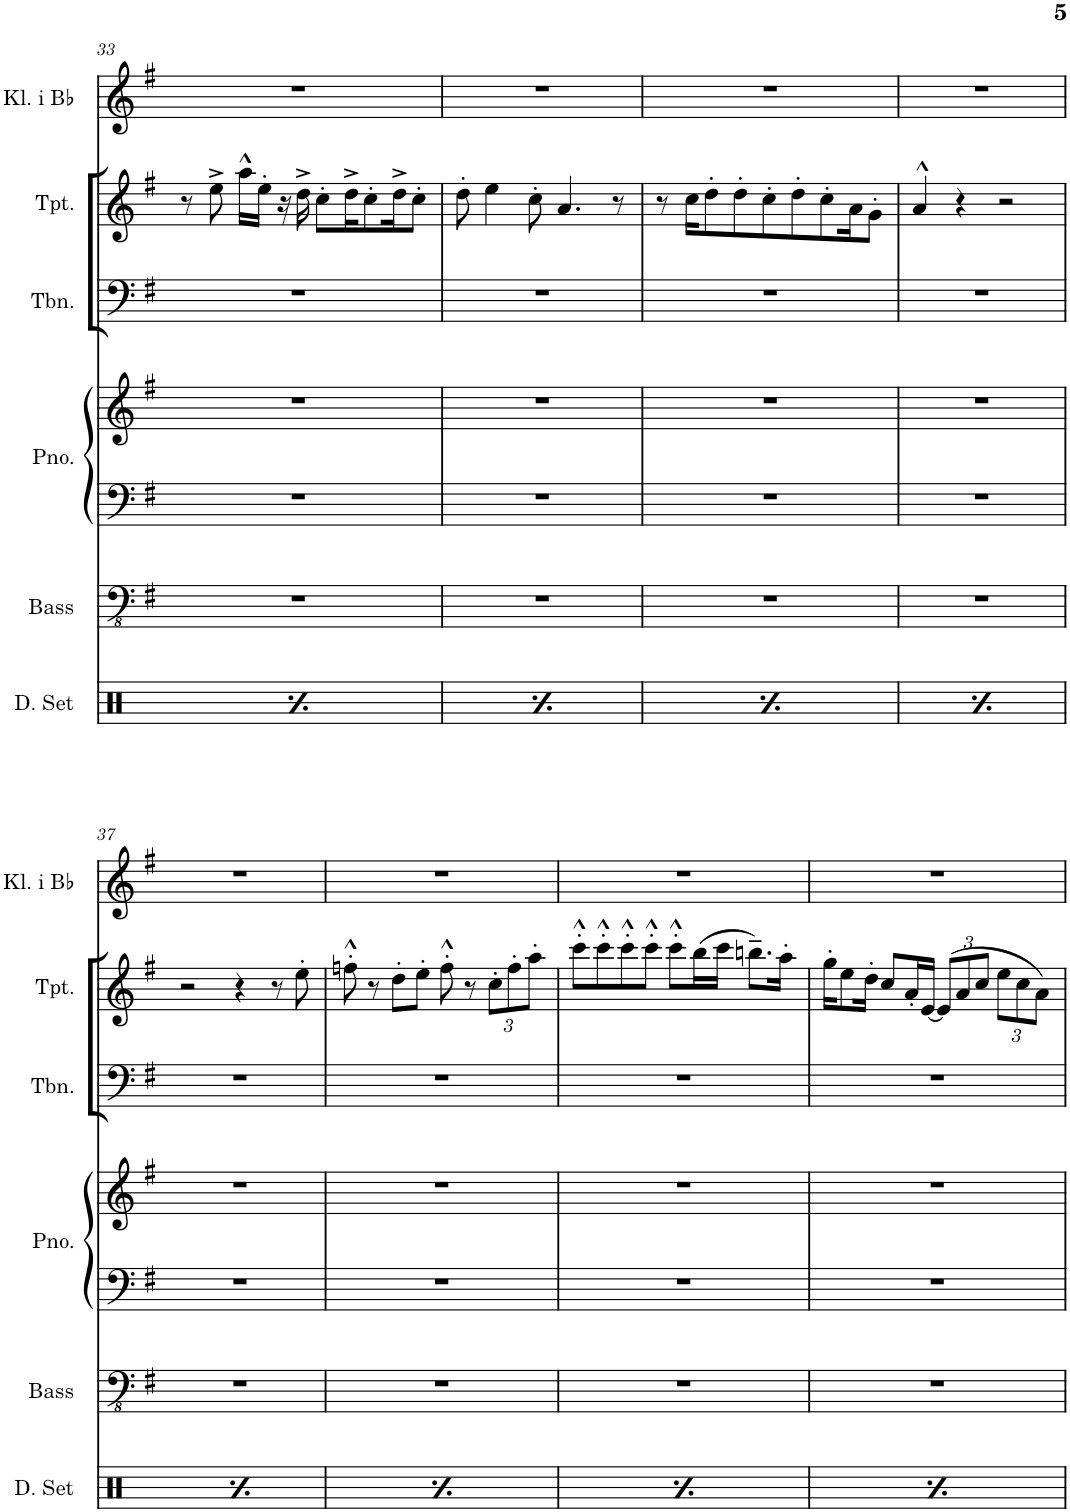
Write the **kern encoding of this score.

**kern	**kern	**kern	**kern	**kern	**kern	**kern
*part6	*part5	*part4	*part4	*part3	*part2	*part1
*staff7	*staff6	*staff5	*staff4	*staff3	*staff2	*staff1
*I"Drumset	*I"Acoustic Bass	*I"Piano	*	*I"Trombone	*I"Trumpet	*I"Klarinett i Bb
*I'D. Set	*I'Bass	*I'Pno.	*	*I'Tbn.	*I'Tpt.	*I'Kl. i Bb
!!LO:PB:g=z
*clefX	*clefFv4	*clefF4	*clefG2	*clefF4	*clefG2	*clefG2
*	*	*	*	*	*Trd1c2	*Trd1c2
*k[]	*k[f#]	*k[f#]	*k[f#]	*k[f#]	*k[f#]	*k[f#]
*M4/4	*M4/4	*M4/4	*M4/4	*M4/4	*M4/4	*M4/4
=33	=33	=33	=33	=33	=33	=33
1r	1r	1r	1r	1r	8r	1r
.	.	.	.	.	8ee^\	.
.	.	.	.	.	16aa^^\LL	.
.	.	.	.	.	16ee'\JJ	.
.	.	.	.	.	16r	.
.	.	.	.	.	16dd^\	.
.	.	.	.	.	8cc'\L	.
.	.	.	.	.	16dd^\K	.
.	.	.	.	.	8cc'\	.
.	.	.	.	.	16dd^\K	.
.	.	.	.	.	8cc'\J	.
=34	=34	=34	=34	=34	=34	=34
1r	1r	1r	1r	1r	8dd'\	1r
.	.	.	.	.	4ee\	.
.	.	.	.	.	8cc'\	.
.	.	.	.	.	4.a/	.
.	.	.	.	.	8r	.
=35	=35	=35	=35	=35	=35	=35
1r	1r	1r	1r	1r	8r	1r
.	.	.	.	.	16cc\KL	.
.	.	.	.	.	8dd'\	.
.	.	.	.	.	8dd'\	.
.	.	.	.	.	8cc'\	.
.	.	.	.	.	8dd'\	.
.	.	.	.	.	8cc'\	.
.	.	.	.	.	16a\K	.
.	.	.	.	.	8g'\J	.
=36	=36	=36	=36	=36	=36	=36
1r	1r	1r	1r	1r	4a^^/	1r
.	.	.	.	.	4r	.
.	.	.	.	.	2r	.
!!LO:LB:g=z
=37	=37	=37	=37	=37	=37	=37
1r	1r	1r	1r	1r	2r	1r
.	.	.	.	.	4r	.
.	.	.	.	.	8r	.
.	.	.	.	.	8ee'\	.
=38	=38	=38	=38	=38	=38	=38
1r	1r	1r	1r	1r	8ffn'^^\	1r
.	.	.	.	.	8r	.
.	.	.	.	.	8dd'\L	.
.	.	.	.	.	8ee'\J	.
.	.	.	.	.	8ff'^^\	.
.	.	.	.	.	8r	.
*	*	*	*	*	*Xbrackettup	*
.	.	.	.	.	12cc'\L	.
.	.	.	.	.	12ff'\	.
.	.	.	.	.	12aa'\J	.
=39	=39	=39	=39	=39	=39	=39
1r	1r	1r	1r	1r	8ccc'^^\L	1r
.	.	.	.	.	8ccc'^^\	.
.	.	.	.	.	8ccc'^^\	.
.	.	.	.	.	8ccc'^^\J	.
.	.	.	.	.	8ccc'^^\L	.
.	.	.	.	.	(16bb\L	.
.	.	.	.	.	16ccc\JJ	.
.	.	.	.	.	8.bbn~\L)	.
.	.	.	.	.	16aa'\Jk	.
=40	=40	=40	=40	=40	=40	=40
1r	1r	1r	1r	1r	16gg'\KL	1r
.	.	.	.	.	8ee\	.
.	.	.	.	.	16dd'\Jk	.
.	.	.	.	.	8cc/L	.
.	.	.	.	.	16a'/L	.
.	.	.	.	.	[16e/JJ	.
.	.	.	.	.	(12e/L]	.
.	.	.	.	.	12a/	.
.	.	.	.	.	12cc/J	.
.	.	.	.	.	12ee\L	.
.	.	.	.	.	12cc\	.
.	.	.	.	.	12a\J)	.
=	=	=	=	=	=	=
*-	*-	*-	*-	*-	*-	*-
